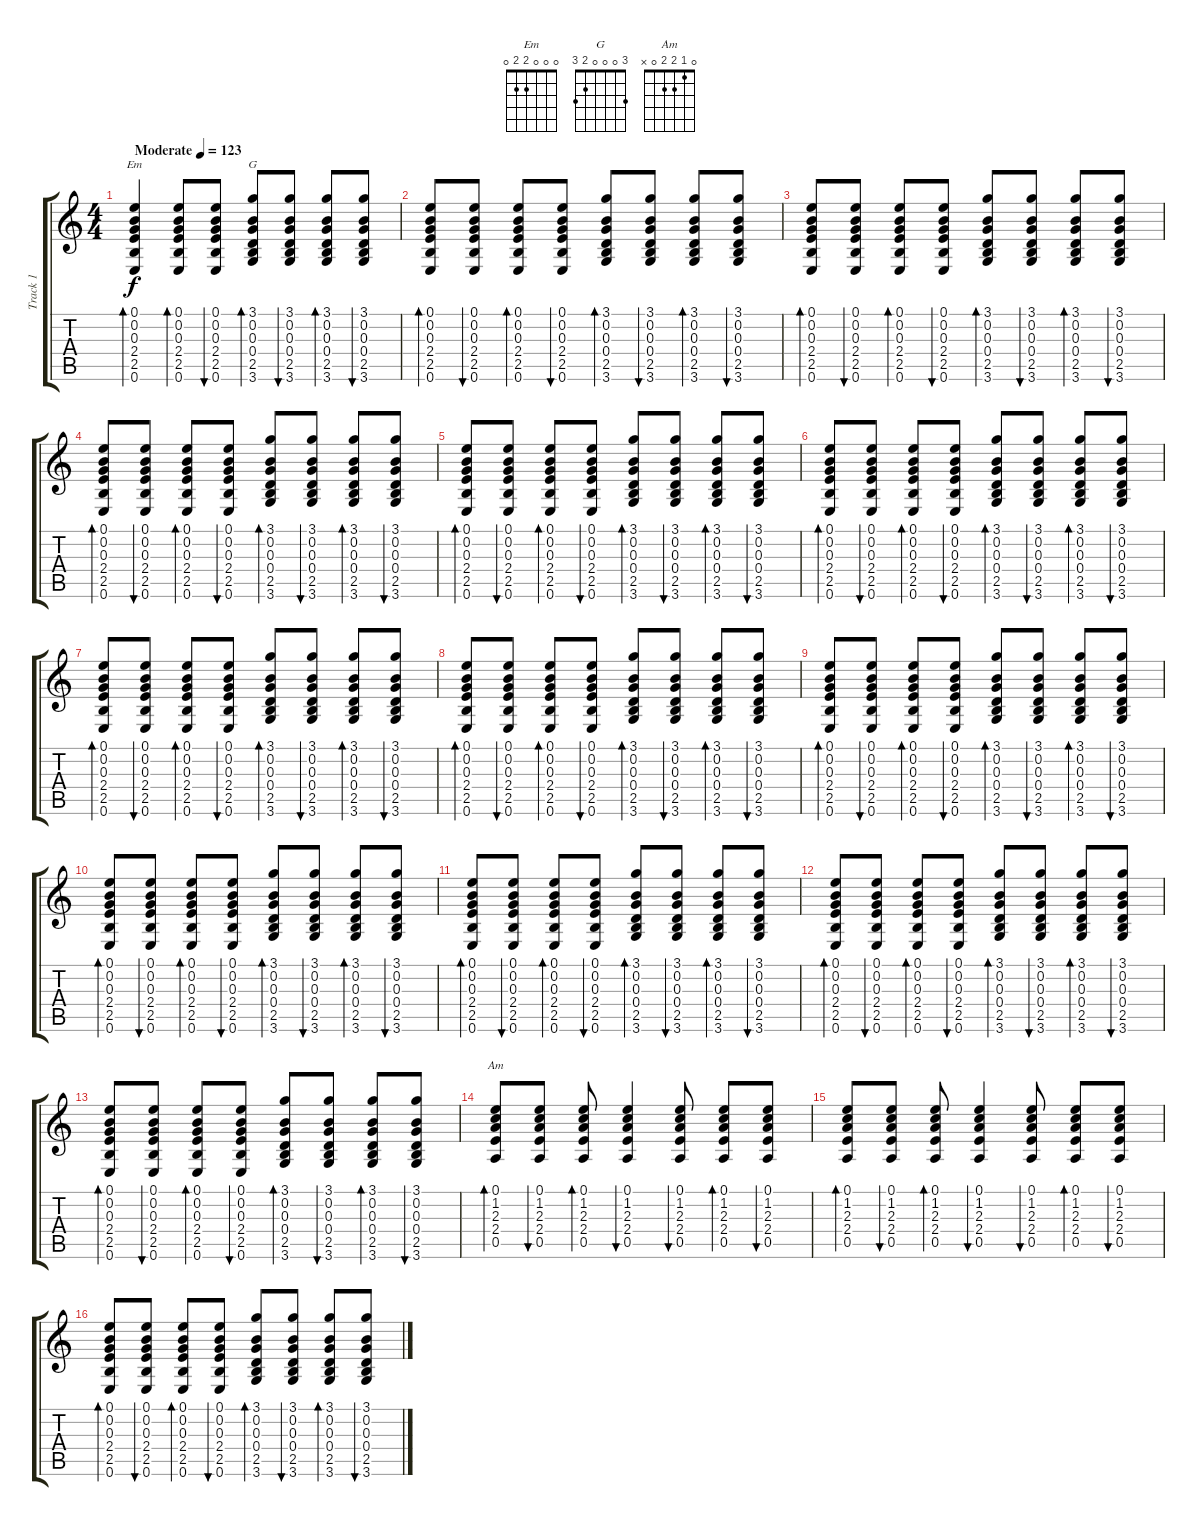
\track ("Track 1" "Track 1") {instrument acousticguitarsteel}
\staff {score tabs}
\tuning (E4 B3 G3 D3 A2 E2) {hide}
\chord ("Em" 0 0 0 2 2 0)
\chord ("G" 3 0 0 0 2 3)
\chord ("Am" 0 1 2 2 0 x)
\ts (4 4)
\tempo (123 "Moderate")
\clef g2
\ks c
(0.1 0.2 0.3 2.4 2.5 0.6).4{bd 60 ch "Em" dy f instrument acousticguitarsteel} (0.1 0.2 0.3 2.4 2.5 0.6).8{bd 60} (0.1 0.2 0.3 2.4 2.5 0.6).8{bu 60} (3.1 0.2 0.3 0.4 2.5 3.6).8{bd 60 ch "G"} (3.1 0.2 0.3 0.4 2.5 3.6).8{bu 60} (3.1 0.2 0.3 0.4 2.5 3.6).8{bd 60} (3.1 0.2 0.3 0.4 2.5 3.6).8{bu 60} |
(0.1 0.2 0.3 2.4 2.5 0.6).8{bd 60} (0.1 0.2 0.3 2.4 2.5 0.6).8{bu 60} (0.1 0.2 0.3 2.4 2.5 0.6).8{bd 60} (0.1 0.2 0.3 2.4 2.5 0.6).8{bu 60} (3.1 0.2 0.3 0.4 2.5 3.6).8{bd 60} (3.1 0.2 0.3 0.4 2.5 3.6).8{bu 60} (3.1 0.2 0.3 0.4 2.5 3.6).8{bd 60} (3.1 0.2 0.3 0.4 2.5 3.6).8{bu 60} |
(0.1 0.2 0.3 2.4 2.5 0.6).8{bd 60} (0.1 0.2 0.3 2.4 2.5 0.6).8{bu 60} (0.1 0.2 0.3 2.4 2.5 0.6).8{bd 60} (0.1 0.2 0.3 2.4 2.5 0.6).8{bu 60} (3.1 0.2 0.3 0.4 2.5 3.6).8{bd 60} (3.1 0.2 0.3 0.4 2.5 3.6).8{bu 60} (3.1 0.2 0.3 0.4 2.5 3.6).8{bd 60} (3.1 0.2 0.3 0.4 2.5 3.6).8{bu 60} |
(0.1 0.2 0.3 2.4 2.5 0.6).8{bd 60} (0.1 0.2 0.3 2.4 2.5 0.6).8{bu 60} (0.1 0.2 0.3 2.4 2.5 0.6).8{bd 60} (0.1 0.2 0.3 2.4 2.5 0.6).8{bu 60} (3.1 0.2 0.3 0.4 2.5 3.6).8{bd 60} (3.1 0.2 0.3 0.4 2.5 3.6).8{bu 60} (3.1 0.2 0.3 0.4 2.5 3.6).8{bd 60} (3.1 0.2 0.3 0.4 2.5 3.6).8{bu 60} |
(0.1 0.2 0.3 2.4 2.5 0.6).8{bd 60} (0.1 0.2 0.3 2.4 2.5 0.6).8{bu 60} (0.1 0.2 0.3 2.4 2.5 0.6).8{bd 60} (0.1 0.2 0.3 2.4 2.5 0.6).8{bu 60} (3.1 0.2 0.3 0.4 2.5 3.6).8{bd 60} (3.1 0.2 0.3 0.4 2.5 3.6).8{bu 60} (3.1 0.2 0.3 0.4 2.5 3.6).8{bd 60} (3.1 0.2 0.3 0.4 2.5 3.6).8{bu 60} |
(0.1 0.2 0.3 2.4 2.5 0.6).8{bd 60} (0.1 0.2 0.3 2.4 2.5 0.6).8{bu 60} (0.1 0.2 0.3 2.4 2.5 0.6).8{bd 60} (0.1 0.2 0.3 2.4 2.5 0.6).8{bu 60} (3.1 0.2 0.3 0.4 2.5 3.6).8{bd 60} (3.1 0.2 0.3 0.4 2.5 3.6).8{bu 60} (3.1 0.2 0.3 0.4 2.5 3.6).8{bd 60} (3.1 0.2 0.3 0.4 2.5 3.6).8{bu 60} |
(0.1 0.2 0.3 2.4 2.5 0.6).8{bd 60} (0.1 0.2 0.3 2.4 2.5 0.6).8{bu 60} (0.1 0.2 0.3 2.4 2.5 0.6).8{bd 60} (0.1 0.2 0.3 2.4 2.5 0.6).8{bu 60} (3.1 0.2 0.3 0.4 2.5 3.6).8{bd 60} (3.1 0.2 0.3 0.4 2.5 3.6).8{bu 60} (3.1 0.2 0.3 0.4 2.5 3.6).8{bd 60} (3.1 0.2 0.3 0.4 2.5 3.6).8{bu 60} |
(0.1 0.2 0.3 2.4 2.5 0.6).8{bd 60} (0.1 0.2 0.3 2.4 2.5 0.6).8{bu 60} (0.1 0.2 0.3 2.4 2.5 0.6).8{bd 60} (0.1 0.2 0.3 2.4 2.5 0.6).8{bu 60} (3.1 0.2 0.3 0.4 2.5 3.6).8{bd 60} (3.1 0.2 0.3 0.4 2.5 3.6).8{bu 60} (3.1 0.2 0.3 0.4 2.5 3.6).8{bd 60} (3.1 0.2 0.3 0.4 2.5 3.6).8{bu 60} |
(0.1 0.2 0.3 2.4 2.5 0.6).8{bd 60} (0.1 0.2 0.3 2.4 2.5 0.6).8{bu 60} (0.1 0.2 0.3 2.4 2.5 0.6).8{bd 60} (0.1 0.2 0.3 2.4 2.5 0.6).8{bu 60} (3.1 0.2 0.3 0.4 2.5 3.6).8{bd 60} (3.1 0.2 0.3 0.4 2.5 3.6).8{bu 60} (3.1 0.2 0.3 0.4 2.5 3.6).8{bd 60} (3.1 0.2 0.3 0.4 2.5 3.6).8{bu 60} |
(0.1 0.2 0.3 2.4 2.5 0.6).8{bd 60} (0.1 0.2 0.3 2.4 2.5 0.6).8{bu 60} (0.1 0.2 0.3 2.4 2.5 0.6).8{bd 60} (0.1 0.2 0.3 2.4 2.5 0.6).8{bu 60} (3.1 0.2 0.3 0.4 2.5 3.6).8{bd 60} (3.1 0.2 0.3 0.4 2.5 3.6).8{bu 60} (3.1 0.2 0.3 0.4 2.5 3.6).8{bd 60} (3.1 0.2 0.3 0.4 2.5 3.6).8{bu 60} |
(0.1 0.2 0.3 2.4 2.5 0.6).8{bd 60} (0.1 0.2 0.3 2.4 2.5 0.6).8{bu 60} (0.1 0.2 0.3 2.4 2.5 0.6).8{bd 60} (0.1 0.2 0.3 2.4 2.5 0.6).8{bu 60} (3.1 0.2 0.3 0.4 2.5 3.6).8{bd 60} (3.1 0.2 0.3 0.4 2.5 3.6).8{bu 60} (3.1 0.2 0.3 0.4 2.5 3.6).8{bd 60} (3.1 0.2 0.3 0.4 2.5 3.6).8{bu 60} |
(0.1 0.2 0.3 2.4 2.5 0.6).8{bd 60} (0.1 0.2 0.3 2.4 2.5 0.6).8{bu 60} (0.1 0.2 0.3 2.4 2.5 0.6).8{bd 60} (0.1 0.2 0.3 2.4 2.5 0.6).8{bu 60} (3.1 0.2 0.3 0.4 2.5 3.6).8{bd 60} (3.1 0.2 0.3 0.4 2.5 3.6).8{bu 60} (3.1 0.2 0.3 0.4 2.5 3.6).8{bd 60} (3.1 0.2 0.3 0.4 2.5 3.6).8{bu 60} |
(0.1 0.2 0.3 2.4 2.5 0.6).8{bd 60} (0.1 0.2 0.3 2.4 2.5 0.6).8{bu 60} (0.1 0.2 0.3 2.4 2.5 0.6).8{bd 60} (0.1 0.2 0.3 2.4 2.5 0.6).8{bu 60} (3.1 0.2 0.3 0.4 2.5 3.6).8{bd 60} (3.1 0.2 0.3 0.4 2.5 3.6).8{bu 60} (3.1 0.2 0.3 0.4 2.5 3.6).8{bd 60} (3.1 0.2 0.3 0.4 2.5 3.6).8{bu 60} |
(0.1 1.2 2.3 2.4 0.5).8{bd 60 ch "Am"} (0.1 1.2 2.3 2.4 0.5).8{bu 60} (0.1 1.2 2.3 2.4 0.5).8{bd 60} (0.1 1.2 2.3 2.4 0.5).4{bu 60} (0.1 1.2 2.3 2.4 0.5).8{bu 60} (0.1 1.2 2.3 2.4 0.5).8{bd 60} (0.1 1.2 2.3 2.4 0.5).8{bu 60} |
(0.1 1.2 2.3 2.4 0.5).8{bd 60} (0.1 1.2 2.3 2.4 0.5).8{bu 60} (0.1 1.2 2.3 2.4 0.5).8{bd 60} (0.1 1.2 2.3 2.4 0.5).4{bu 60} (0.1 1.2 2.3 2.4 0.5).8{bu 60} (0.1 1.2 2.3 2.4 0.5).8{bd 60} (0.1 1.2 2.3 2.4 0.5).8{bu 60} |
(0.1 0.2 0.3 2.4 2.5 0.6).8{bd 60} (0.1 0.2 0.3 2.4 2.5 0.6).8{bu 60} (0.1 0.2 0.3 2.4 2.5 0.6).8{bd 60} (0.1 0.2 0.3 2.4 2.5 0.6).8{bu 60} (3.1 0.2 0.3 0.4 2.5 3.6).8{bd 60} (3.1 0.2 0.3 0.4 2.5 3.6).8{bu 60} (3.1 0.2 0.3 0.4 2.5 3.6).8{bd 60} (3.1 0.2 0.3 0.4 2.5 3.6).8{bu 60}
